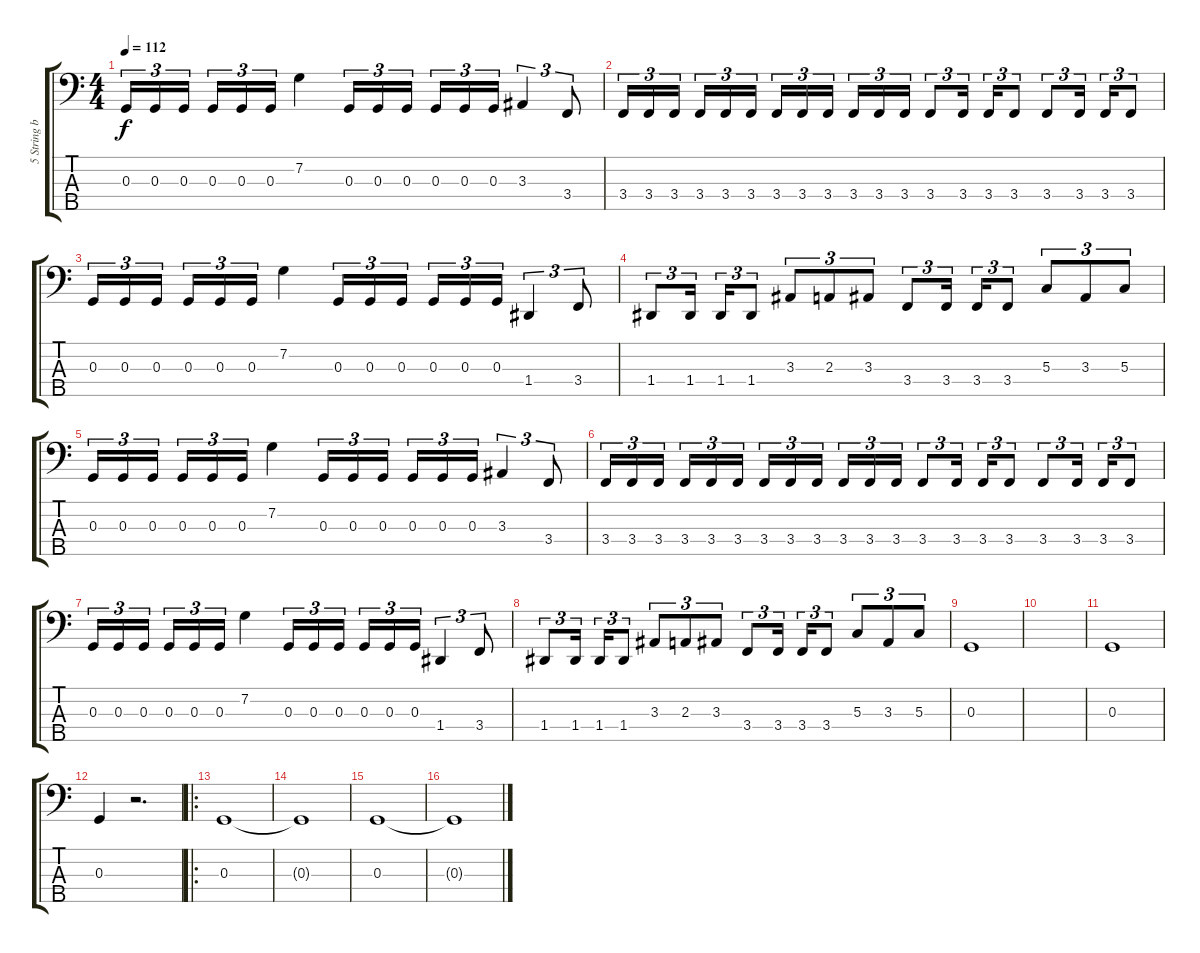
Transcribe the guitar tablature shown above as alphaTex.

\track ("5 String bass" "5 String b") {instrument electricbasspick}
\staff {score tabs}
\tuning (F2 C2 G1 D1 A0) {hide}
\ts (4 4)
\tempo 112
\clef f4
\ks c
0.3.16{tu (3 2) dy f} 0.3.16{tu (3 2)} 0.3.16{tu (3 2)} 0.3.16{tu (3 2)} 0.3.16{tu (3 2)} 0.3.16{tu (3 2)} 7.2.4 0.3.16{tu (3 2)} 0.3.16{tu (3 2)} 0.3.16{tu (3 2)} 0.3.16{tu (3 2)} 0.3.16{tu (3 2)} 0.3.16{tu (3 2)} 3.3.4{tu (3 2)} 3.4.8{tu (3 2)} |
3.4.16{tu (3 2)} 3.4.16{tu (3 2)} 3.4.16{tu (3 2)} 3.4.16{tu (3 2)} 3.4.16{tu (3 2)} 3.4.16{tu (3 2)} 3.4.16{tu (3 2)} 3.4.16{tu (3 2)} 3.4.16{tu (3 2)} 3.4.16{tu (3 2)} 3.4.16{tu (3 2)} 3.4.16{tu (3 2)} 3.4.8{tu (3 2)} 3.4.16{tu (3 2)} 3.4.16{tu (3 2)} 3.4.8{tu (3 2)} 3.4.8{tu (3 2)} 3.4.16{tu (3 2)} 3.4.16{tu (3 2)} 3.4.8{tu (3 2)} |
0.3.16{tu (3 2)} 0.3.16{tu (3 2)} 0.3.16{tu (3 2)} 0.3.16{tu (3 2)} 0.3.16{tu (3 2)} 0.3.16{tu (3 2)} 7.2.4 0.3.16{tu (3 2)} 0.3.16{tu (3 2)} 0.3.16{tu (3 2)} 0.3.16{tu (3 2)} 0.3.16{tu (3 2)} 0.3.16{tu (3 2)} 1.4.4{tu (3 2)} 3.4.8{tu (3 2)} |
1.4.8{tu (3 2)} 1.4.16{tu (3 2)} 1.4.16{tu (3 2)} 1.4.8{tu (3 2)} 3.3.8{tu (3 2)} 2.3.8{tu (3 2)} 3.3.8{tu (3 2)} 3.4.8{tu (3 2)} 3.4.16{tu (3 2)} 3.4.16{tu (3 2)} 3.4.8{tu (3 2)} 5.3.8{tu (3 2)} 3.3.8{tu (3 2)} 5.3.8{tu (3 2)} |
0.3.16{tu (3 2)} 0.3.16{tu (3 2)} 0.3.16{tu (3 2)} 0.3.16{tu (3 2)} 0.3.16{tu (3 2)} 0.3.16{tu (3 2)} 7.2.4 0.3.16{tu (3 2)} 0.3.16{tu (3 2)} 0.3.16{tu (3 2)} 0.3.16{tu (3 2)} 0.3.16{tu (3 2)} 0.3.16{tu (3 2)} 3.3.4{tu (3 2)} 3.4.8{tu (3 2)} |
3.4.16{tu (3 2)} 3.4.16{tu (3 2)} 3.4.16{tu (3 2)} 3.4.16{tu (3 2)} 3.4.16{tu (3 2)} 3.4.16{tu (3 2)} 3.4.16{tu (3 2)} 3.4.16{tu (3 2)} 3.4.16{tu (3 2)} 3.4.16{tu (3 2)} 3.4.16{tu (3 2)} 3.4.16{tu (3 2)} 3.4.8{tu (3 2)} 3.4.16{tu (3 2)} 3.4.16{tu (3 2)} 3.4.8{tu (3 2)} 3.4.8{tu (3 2)} 3.4.16{tu (3 2)} 3.4.16{tu (3 2)} 3.4.8{tu (3 2)} |
0.3.16{tu (3 2)} 0.3.16{tu (3 2)} 0.3.16{tu (3 2)} 0.3.16{tu (3 2)} 0.3.16{tu (3 2)} 0.3.16{tu (3 2)} 7.2.4 0.3.16{tu (3 2)} 0.3.16{tu (3 2)} 0.3.16{tu (3 2)} 0.3.16{tu (3 2)} 0.3.16{tu (3 2)} 0.3.16{tu (3 2)} 1.4.4{tu (3 2)} 3.4.8{tu (3 2)} |
1.4.8{tu (3 2)} 1.4.16{tu (3 2)} 1.4.16{tu (3 2)} 1.4.8{tu (3 2)} 3.3.8{tu (3 2)} 2.3.8{tu (3 2)} 3.3.8{tu (3 2)} 3.4.8{tu (3 2)} 3.4.16{tu (3 2)} 3.4.16{tu (3 2)} 3.4.8{tu (3 2)} 5.3.8{tu (3 2)} 3.3.8{tu (3 2)} 5.3.8{tu (3 2)} |
0.3.1 |
|
0.3.1 |
0.3.4 r.2{d} |
\ro
0.3.1 |
0.3{t}.1 |
0.3.1 |
0.3{t}.1
